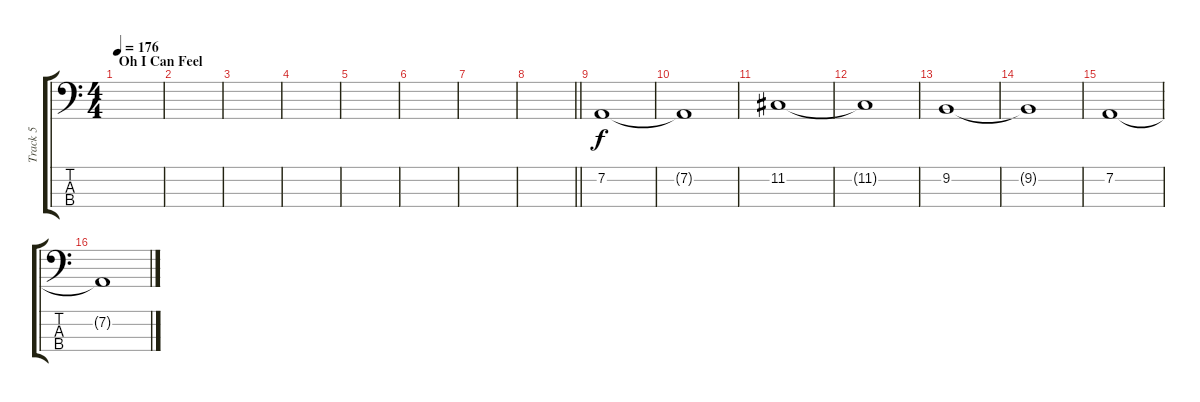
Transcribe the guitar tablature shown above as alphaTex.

\track ("Track 5" "Track 5") {instrument lead2sawtooth}
\staff {score tabs}
\tuning (G2 D2 A1 E1) {hide}
\ts (4 4)
\section ("" "Oh I Can Feel")
\tempo 176
\clef f4
\ks c
|
|
|
|
|
|
|
\barLineRight lightlight
|
7.2.1 |
7.2{t}.1 |
11.2.1 |
11.2{t}.1 |
9.2.1 |
9.2{t}.1 |
7.2.1 |
7.2{t}.1
